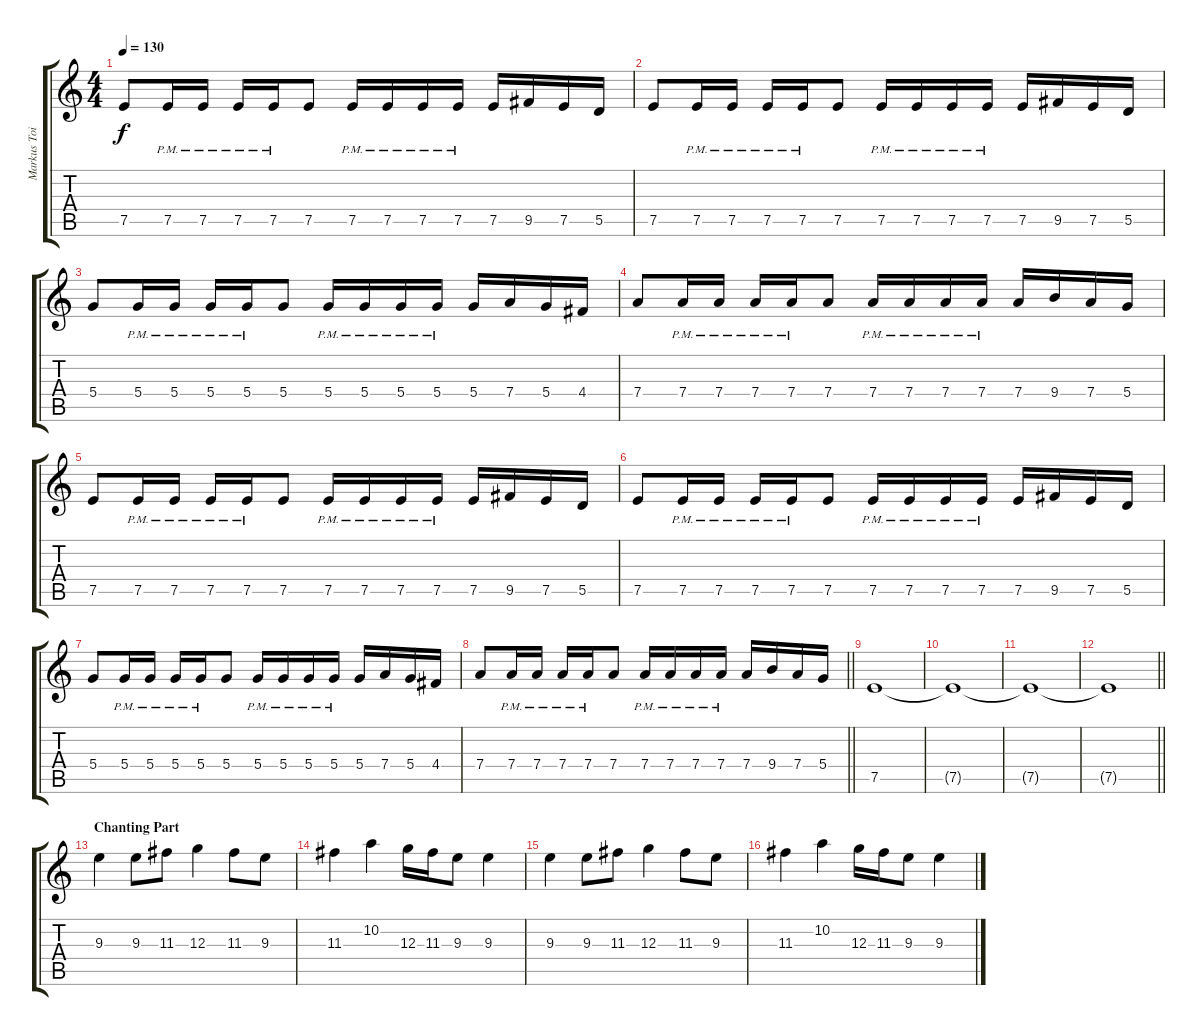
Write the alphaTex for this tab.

\track ("Markus Toivonen" "Markus Toi") {instrument distortionguitar}
\staff {score tabs}
\tuning (E4 B3 G3 D3 A2 E2) {hide}
\ts (4 4)
\tempo 130
\clef g2
\ks c
7.5.8{dy f} 7.5{pm}.16 7.5{pm}.16 7.5{pm}.16 7.5{pm}.16 7.5.8 7.5{pm}.16 7.5{pm}.16 7.5{pm}.16 7.5{pm}.16 7.5.16 9.5.16 7.5.16 5.5.16 |
7.5.8 7.5{pm}.16 7.5{pm}.16 7.5{pm}.16 7.5{pm}.16 7.5.8 7.5{pm}.16 7.5{pm}.16 7.5{pm}.16 7.5{pm}.16 7.5.16 9.5.16 7.5.16 5.5.16 |
5.4.8 5.4{pm}.16 5.4{pm}.16 5.4{pm}.16 5.4{pm}.16 5.4.8 5.4{pm}.16 5.4{pm}.16 5.4{pm}.16 5.4{pm}.16 5.4.16 7.4.16 5.4.16 4.4.16 |
7.4.8 7.4{pm}.16 7.4{pm}.16 7.4{pm}.16 7.4{pm}.16 7.4.8 7.4{pm}.16 7.4{pm}.16 7.4{pm}.16 7.4{pm}.16 7.4.16 9.4.16 7.4.16 5.4.16 |
7.5.8 7.5{pm}.16 7.5{pm}.16 7.5{pm}.16 7.5{pm}.16 7.5.8 7.5{pm}.16 7.5{pm}.16 7.5{pm}.16 7.5{pm}.16 7.5.16 9.5.16 7.5.16 5.5.16 |
7.5.8 7.5{pm}.16 7.5{pm}.16 7.5{pm}.16 7.5{pm}.16 7.5.8 7.5{pm}.16 7.5{pm}.16 7.5{pm}.16 7.5{pm}.16 7.5.16 9.5.16 7.5.16 5.5.16 |
5.4.8 5.4{pm}.16 5.4{pm}.16 5.4{pm}.16 5.4{pm}.16 5.4.8 5.4{pm}.16 5.4{pm}.16 5.4{pm}.16 5.4{pm}.16 5.4.16 7.4.16 5.4.16 4.4.16 |
\barLineRight lightlight
7.4.8 7.4{pm}.16 7.4{pm}.16 7.4{pm}.16 7.4{pm}.16 7.4.8 7.4{pm}.16 7.4{pm}.16 7.4{pm}.16 7.4{pm}.16 7.4.16 9.4.16 7.4.16 5.4.16 |
\section ("" "")
7.5.1 |
7.5{t}.1 |
7.5{t}.1 |
\barLineRight lightlight
7.5{t}.1 |
\section ("" "Chanting Part")
9.3.4 9.3.8 11.3.8 12.3.4 11.3.8 9.3.8 |
11.3.4 10.2.4 12.3.16 11.3.16 9.3.8 9.3.4 |
9.3.4 9.3.8 11.3.8 12.3.4 11.3.8 9.3.8 |
11.3.4 10.2.4 12.3.16 11.3.16 9.3.8 9.3.4
